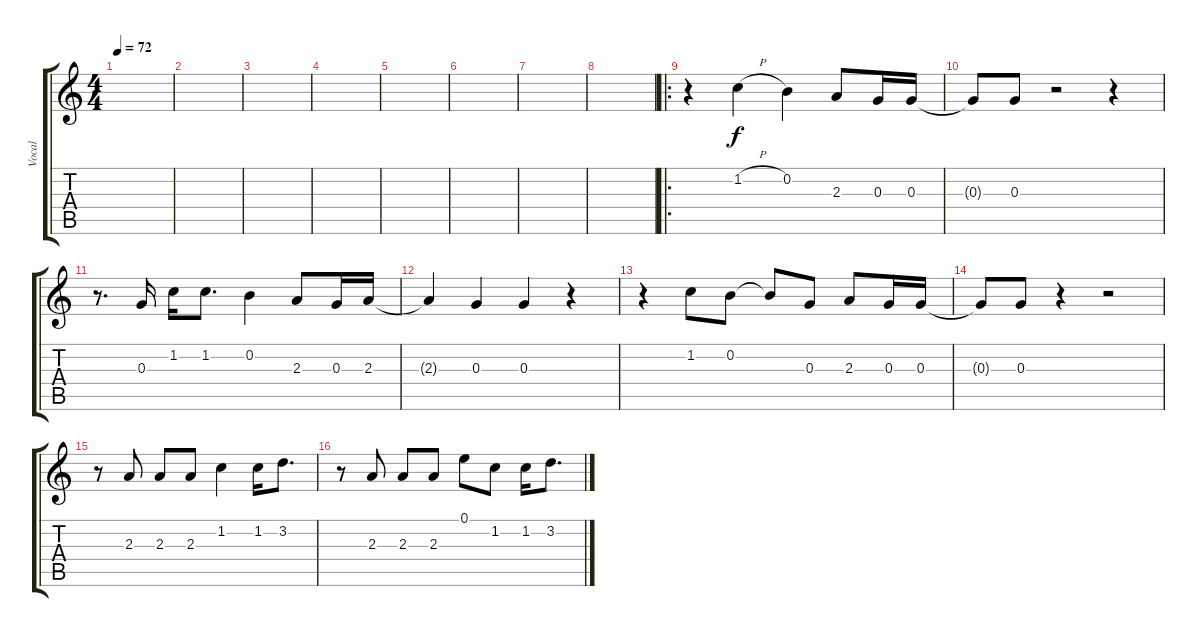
\track ("Vocal" "Vocal") {instrument electricguitarjazz}
\staff {score tabs}
\tuning (E4 B3 G3 D3 A2 E2) {hide}
\ts (4 4)
\tempo 72
\clef g2
\ks c
|
|
|
|
|
|
|
|
\ro
r.4 1.2{h}.4 0.2.4 2.3.8 0.3.16 0.3.16 |
0.3{t}.8 0.3.8 r.2 r.4 |
r.8{d} 0.3.16 1.2.16 1.2.8{d} 0.2.4 2.3.8 0.3.16 2.3.16 |
2.3{t}.4 0.3.4 0.3.4 r.4 |
r.4 1.2.8 0.2.8 0.2{t}.8 0.3.8 2.3.8 0.3.16 0.3.16 |
0.3{t}.8 0.3.8 r.4 r.2 |
r.8 2.3.8 2.3.8 2.3.8 1.2.4 1.2.16 3.2.8{d} |
r.8 2.3.8 2.3.8 2.3.8 0.1.8 1.2.8 1.2.16 3.2.8{d}
